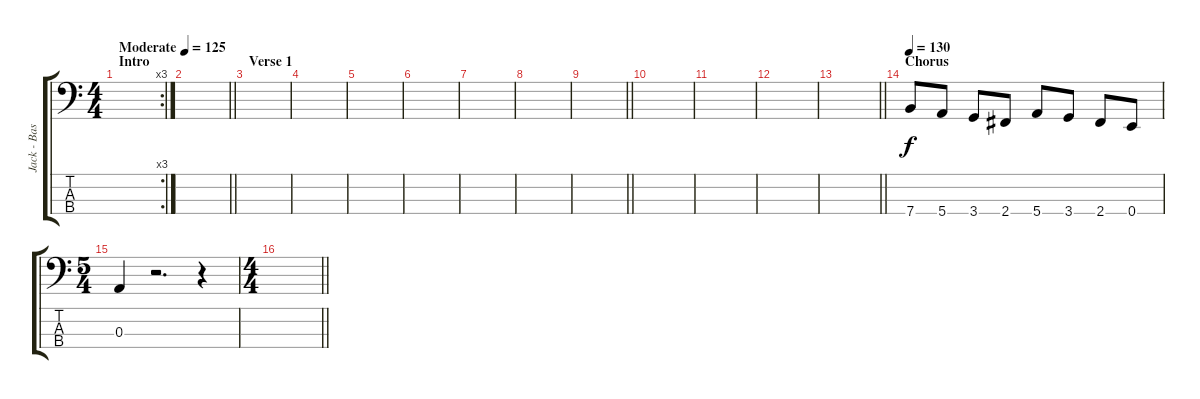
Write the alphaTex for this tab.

\track ("Jack - Bass" "Jack - Bas") {instrument electricbassfinger}
\staff {score tabs}
\tuning (G2 D2 A1 E1) {hide}
\rc 3
\ts (4 4)
\section ("" "Intro")
\tempo (125 "Moderate")
\clef f4
\ks c
|
\barLineRight lightlight
|
\section ("" "Verse 1")
|
|
|
|
|
|
\barLineRight lightlight
|
\section ("" "")
|
|
|
\barLineRight lightlight
|
\section ("" "Chorus")
\tempo 130
7.4.8 5.4.8 3.4.8 2.4.8 5.4.8 3.4.8 2.4.8 0.4.8 |
\ts (5 4)
0.3.4 r.2{d} r.4 |
\ts (4 4)
\barLineRight lightlight
